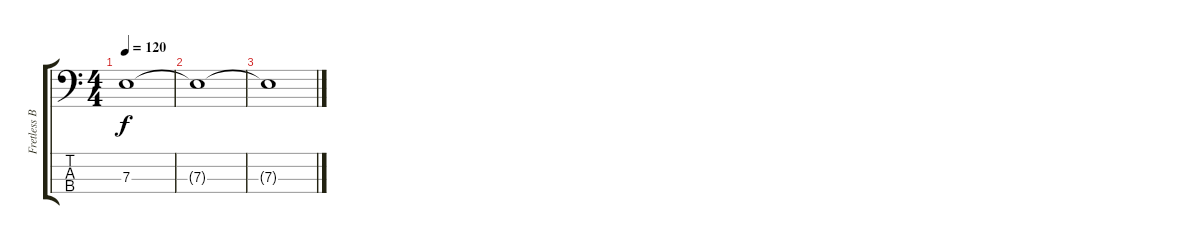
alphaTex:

\track ("Fretless Bass" "Fretless B") {instrument fretlessbass}
\staff {score tabs}
\tuning (G2 D2 A1 E1) {hide}
\ts (4 4)
\tempo 120
\clef f4
\ks c
7.3.1{dy f volume 0} |
7.3{t}.1 |
7.3{t}.1
